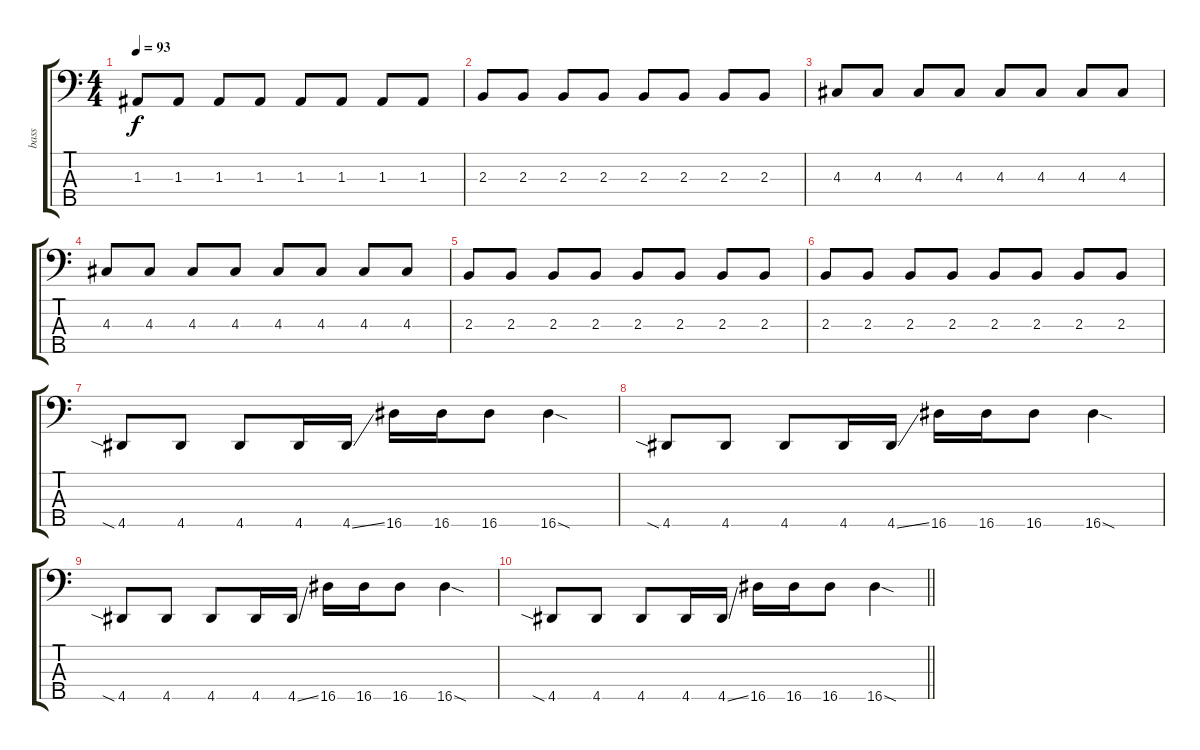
\track ("bass" "bass") {instrument electricbassfinger}
\staff {score tabs}
\tuning (G2 D2 A1 E1 B0) {hide}
\ts (4 4)
\tempo 93
\clef f4
\ks c
1.3.8{dy f} 1.3.8 1.3.8 1.3.8 1.3.8 1.3.8 1.3.8 1.3.8 |
2.3.8 2.3.8 2.3.8 2.3.8 2.3.8 2.3.8 2.3.8 2.3.8 |
4.3.8 4.3.8 4.3.8 4.3.8 4.3.8 4.3.8 4.3.8 4.3.8 |
4.3.8 4.3.8 4.3.8 4.3.8 4.3.8 4.3.8 4.3.8 4.3.8 |
2.3.8 2.3.8 2.3.8 2.3.8 2.3.8 2.3.8 2.3.8 2.3.8 |
2.3.8 2.3.8 2.3.8 2.3.8 2.3.8 2.3.8 2.3.8 2.3.8 |
4.5{sia}.8 4.5.8 4.5.8 4.5.16 4.5{ss}.16 16.5.16 16.5.16 16.5.8 16.5{sod}.4 |
4.5{sia}.8 4.5.8 4.5.8 4.5.16 4.5{ss}.16 16.5.16 16.5.16 16.5.8 16.5{sod}.4 |
4.5{sia}.8 4.5.8 4.5.8 4.5.16 4.5{ss}.16 16.5.16 16.5.16 16.5.8 16.5{sod}.4 |
\barLineRight lightlight
4.5{sia}.8 4.5.8 4.5.8 4.5.16 4.5{ss}.16 16.5.16 16.5.16 16.5.8 16.5{sod}.4
